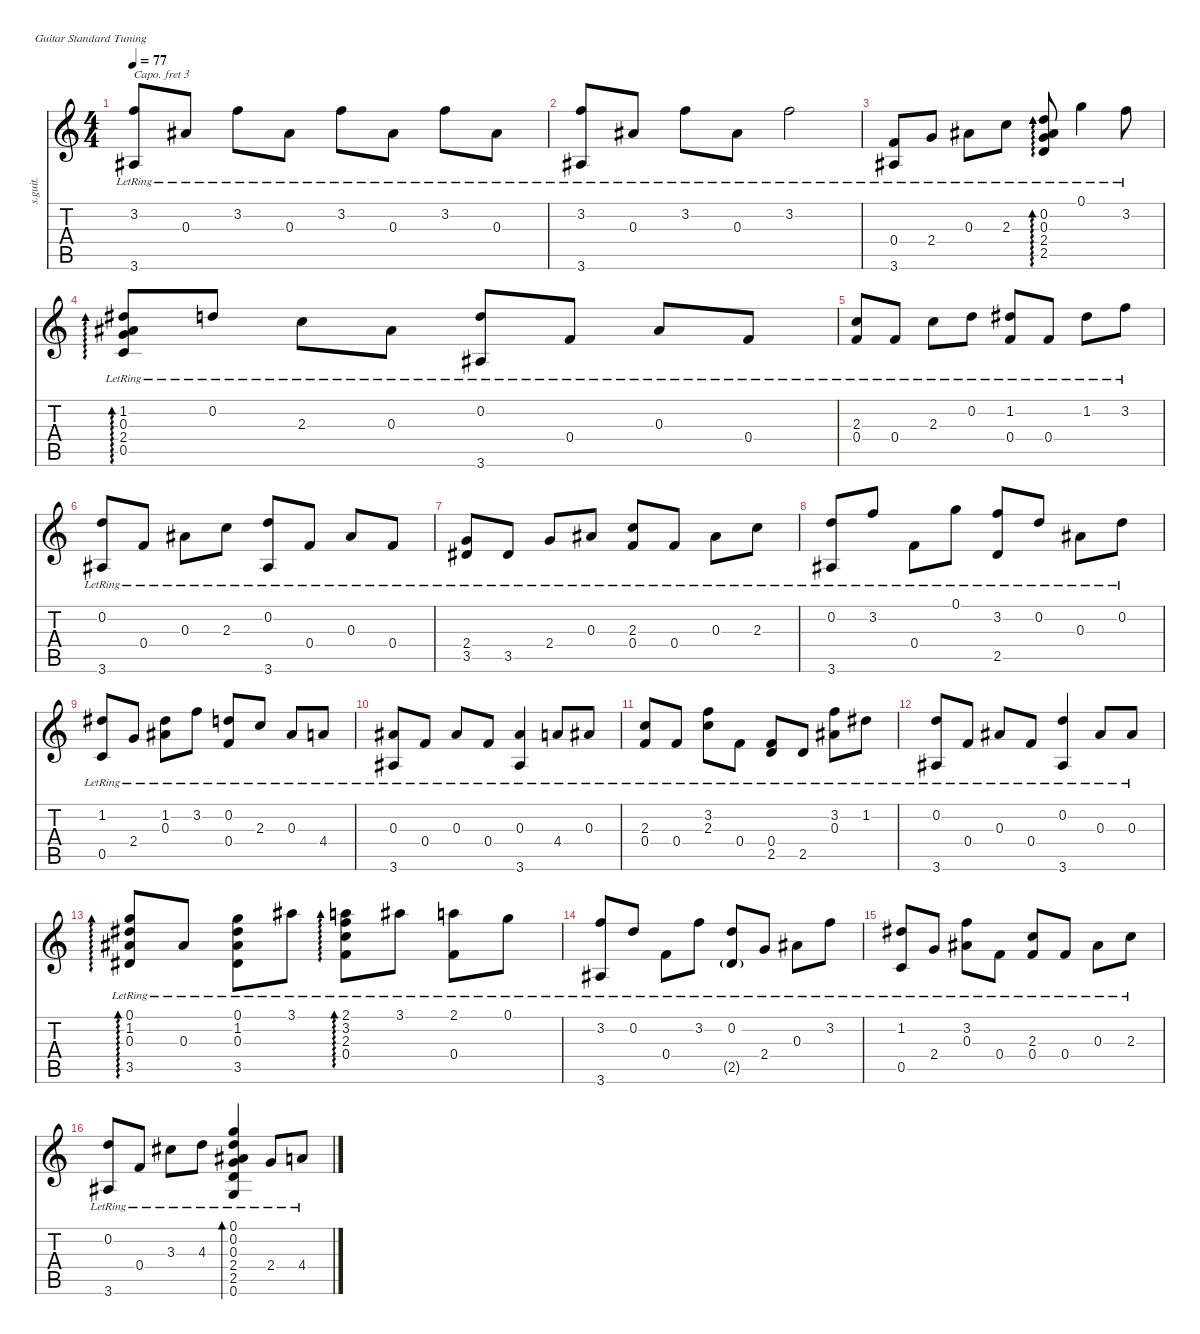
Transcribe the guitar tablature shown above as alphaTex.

\defaultSystemsLayout 4
\hideDynamics
\bracketExtendMode nobrackets
\track ("Steel Guitar" "s.guit.") {instrument acousticguitarsteel}
\staff {score tabs}
\capo 3
\tuning (E4 B3 G3 D3 A2 E2)
\ts (4 4)
\tempo 77
\clef g2
\ks c
(3.6{lr acc #} 3.2{lr}).8{dy mf instrument acousticguitarsteel beam Up} 0.3{lr acc #}.8{beam Up} 3.2{lr}.8{beam Down} 0.3{lr acc #}.8{beam Down} 3.2{lr}.8{beam Down} 0.3{lr acc #}.8{beam Down} 3.2{lr}.8{beam Down} 0.3{lr acc #}.8{beam Down} |
(3.6{lr acc #} 3.2{lr}).8{beam Up} 0.3{lr acc #}.8{beam Up} 3.2{lr}.8{beam Down} 0.3{lr acc #}.8{beam Down} 3.2{lr}.2{beam Down} |
(3.6{lr acc #} 0.4{lr}).8{beam Up} 2.4{lr}.8{beam Up} 0.3{lr acc #}.8{beam Down} 2.3{lr}.8{beam Down} (2.5{lr} 2.4{lr} 0.3{lr acc #} 0.2{lr}).8{ad 0 beam Up} 0.1{lr}.4{beam Down} 3.2{lr}.8{beam Down} |
(0.5{lr} 2.4{lr} 0.3{lr acc #} 1.2{lr acc #}).8{ad 0 beam Up} 0.2{lr}.8{beam Up} 2.3{lr}.8{beam Down} 0.3{lr acc #}.8{beam Down} (3.6{lr acc #} 0.2{lr}).8{beam Up} 0.4{lr}.8{beam Up} 0.3{lr acc #}.8{beam Up} 0.4{lr}.8{beam Up} |
(0.4{lr} 2.3{lr}).8{beam Up} 0.4{lr}.8{beam Up} 2.3{lr}.8{beam Down} 0.2{lr}.8{beam Down} (1.2{lr acc #} 0.4{lr}).8{beam Up} 0.4{lr}.8{beam Up} 1.2{lr acc #}.8{beam Down} 3.2{lr}.8{beam Down} |
(0.2{lr} 3.6{lr acc #}).8{beam Up} 0.4{lr}.8{beam Up} 0.3{lr acc #}.8{beam Down} 2.3{lr}.8{beam Down} (0.2{lr} 3.6{lr acc #}).8{beam Up} 0.4{lr}.8{beam Up} 0.3{lr acc #}.8{beam Up} 0.4{lr}.8{beam Up} |
(3.5{lr acc #} 2.4{lr}).8{beam Up} 3.5{lr acc #}.8{beam Up} 2.4{lr}.8{beam Up} 0.3{lr acc #}.8{beam Up} (2.3{lr} 0.4{lr}).8{beam Up} 0.4{lr}.8{beam Up} 0.3{lr acc #}.8{beam Down} 2.3{lr}.8{beam Down} |
(0.2{lr} 3.6{lr acc #}).8{beam Up} 3.2{lr}.8{beam Up} 0.4{lr}.8{beam Down} 0.1{lr}.8{beam Down} (3.2{lr} 2.5{lr}).8{beam Up} 0.2{lr}.8{beam Up} 0.3{lr acc #}.8{beam Down} 0.2{lr}.8{beam Down} |
(0.5{lr} 1.2{lr acc #}).8{beam Up} 2.4{lr}.8{beam Up} (0.3{lr acc #} 1.2{lr acc #}).8{beam Down} 3.2{lr}.8{beam Down} (0.2{lr} 0.4{lr}).8{beam Up} 2.3{lr}.8{beam Up} 0.3{lr acc #}.8{beam Up} 4.4{lr}.8{beam Up} |
(3.6{lr acc #} 0.3{lr acc #}).8{beam Up} 0.4{lr}.8{beam Up} 0.3{lr acc #}.8{beam Up} 0.4{lr}.8{beam Up} (0.3{lr acc #} 3.6{lr acc #}).4{beam Up} 4.4{lr}.8{beam Up} 0.3{lr acc #}.8{beam Up} |
(2.3{lr} 0.4{lr}).8{beam Up} 0.4{lr}.8{beam Up} (2.3{lr} 3.2{lr}).8{beam Down} 0.4{lr}.8{beam Down} (2.5{lr} 0.4{lr}).8{beam Up} 2.5{lr}.8{beam Up} (3.2{lr} 0.3{lr acc #}).8{beam Down} 1.2{lr acc #}.8{beam Down} |
(0.2{lr} 3.6{lr acc #}).8{beam Up} 0.4{lr}.8{beam Up} 0.3{lr acc #}.8{beam Up} 0.4{lr}.8{beam Up} (0.2{lr} 3.6{lr acc #}).4{beam Up} 0.3{lr acc #}.8{beam Up} 0.3{lr acc #}.8{beam Up} |
(3.5{lr acc #} 0.3{lr acc #} 1.2{lr acc #} 0.1{lr}).8{ad 0 beam Up} 0.3{lr acc #}.8{beam Up} (3.5{lr acc #} 0.3{lr acc #} 1.2{lr acc #} 0.1{lr}).8{beam Down} 3.1{lr acc #}.8{beam Down} (2.1{lr} 3.2{lr} 2.3{lr} 0.4{lr}).8{ad 0 beam Down} 3.1{lr acc #}.8{beam Down} (2.1{lr} 0.4{lr}).8{beam Down} 0.1{lr}.8{beam Down} |
(3.2{lr} 3.6{lr acc #}).8{beam Up} 0.2{lr}.8{beam Up} 0.4{lr}.8{beam Down} 3.2{lr}.8{beam Down} (0.2{lr} 2.5{g lr}).8{beam Up} 2.4{lr}.8{beam Up} 0.3{lr acc #}.8{beam Down} 3.2{lr}.8{beam Down} |
(1.2{lr acc #} 0.5{lr}).8{beam Up} 2.4{lr}.8{beam Up} (3.2{lr} 0.3{lr acc #}).8{beam Down} 0.4{lr}.8{beam Down} (2.3{lr} 0.4{lr}).8{beam Up} 0.4{lr}.8{beam Up} 0.3{lr acc #}.8{beam Down} 2.3{lr}.8{beam Down} |
(0.2{lr} 3.6{lr acc #}).8{beam Up} 0.4{lr}.8{beam Up} 3.3{lr acc #}.8{beam Down} 4.3{lr}.8{beam Down} (0.6{lr} 2.5{lr} 2.4{lr} 0.3{lr acc #} 0.2{lr} 0.1{lr}).4{bd 115 beam Up} 2.4{lr}.8{beam Up} 4.4{lr}.8{beam Up}
